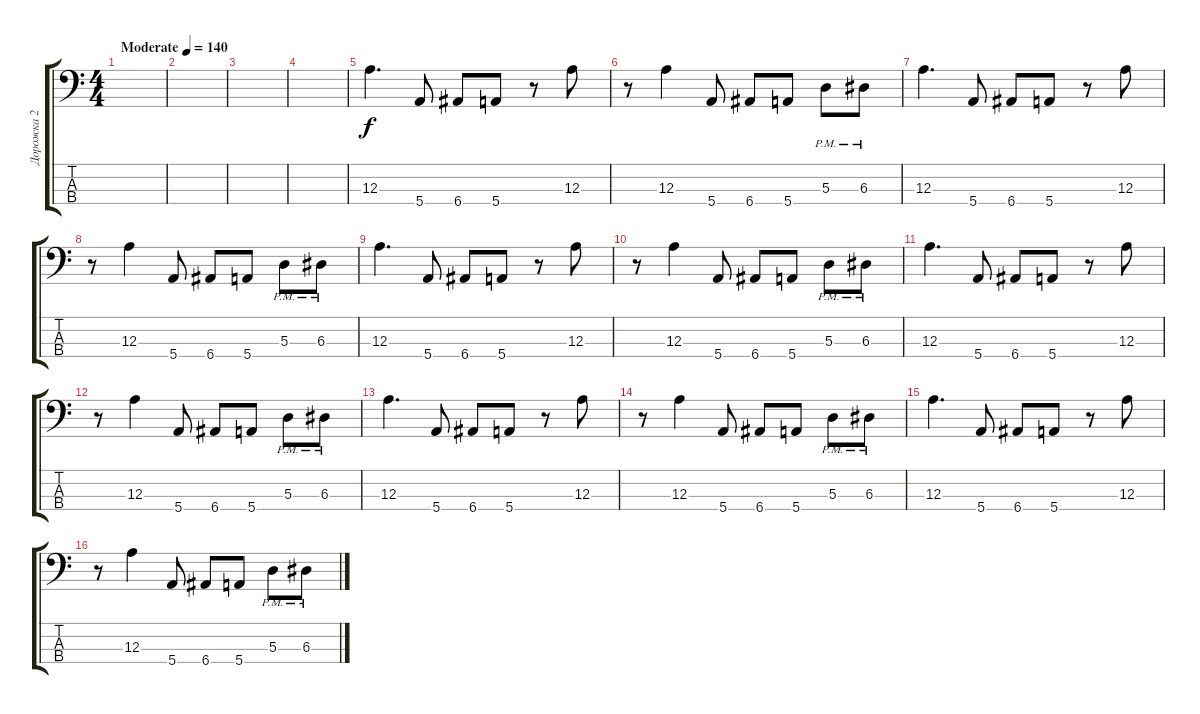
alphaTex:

\track ("Дорожка 2" "Дорожка 2") {instrument electricbassfinger}
\staff {score tabs}
\tuning (G2 D2 A1 E1) {hide}
\ts (4 4)
\tempo (140 "Moderate")
\clef f4
\ks c
|
|
|
|
12.3.4{d} 5.4.8 6.4.8 5.4.8 r.8 12.3.8 |
r.8 12.3.4 5.4.8 6.4.8 5.4.8 5.3{pm}.8 6.3{pm}.8 |
12.3.4{d} 5.4.8 6.4.8 5.4.8 r.8 12.3.8 |
r.8 12.3.4 5.4.8 6.4.8 5.4.8 5.3{pm}.8 6.3{pm}.8 |
12.3.4{d} 5.4.8 6.4.8 5.4.8 r.8 12.3.8 |
r.8 12.3.4 5.4.8 6.4.8 5.4.8 5.3{pm}.8 6.3{pm}.8 |
12.3.4{d} 5.4.8 6.4.8 5.4.8 r.8 12.3.8 |
r.8 12.3.4 5.4.8 6.4.8 5.4.8 5.3{pm}.8 6.3{pm}.8 |
12.3.4{d} 5.4.8 6.4.8 5.4.8 r.8 12.3.8 |
r.8 12.3.4 5.4.8 6.4.8 5.4.8 5.3{pm}.8 6.3{pm}.8 |
12.3.4{d} 5.4.8 6.4.8 5.4.8 r.8 12.3.8 |
r.8 12.3.4 5.4.8 6.4.8 5.4.8 5.3{pm}.8 6.3{pm}.8
